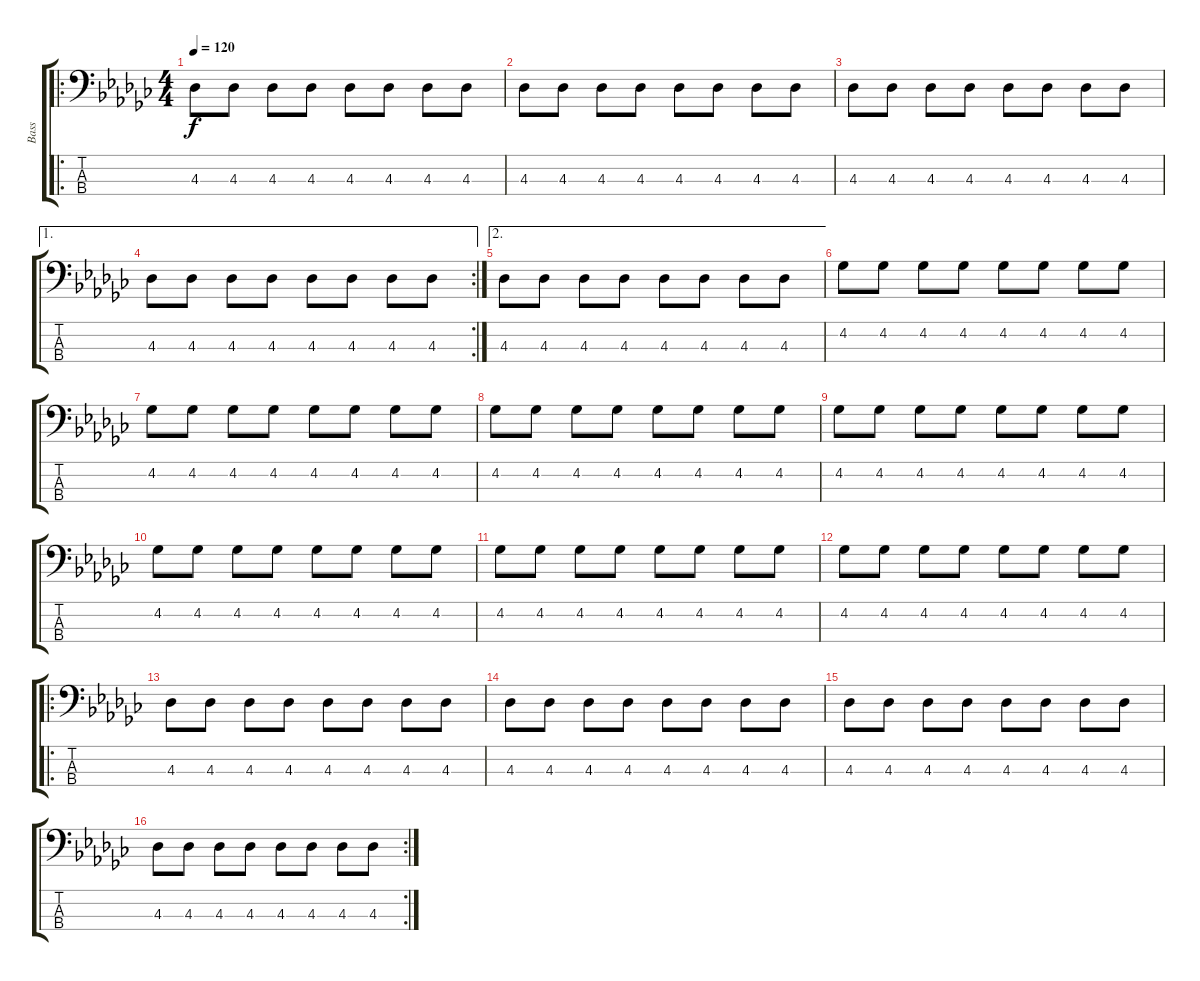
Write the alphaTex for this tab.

\track ("Bass" "Bass") {instrument acousticbass}
\staff {score tabs}
\tuning (G2 D2 A1 E1) {hide}
\ro
\ts (4 4)
\tempo 120
\clef f4
\ks gb
4.3.8{dy f} 4.3.8 4.3.8 4.3.8 4.3.8 4.3.8 4.3.8 4.3.8 |
4.3.8 4.3.8 4.3.8 4.3.8 4.3.8 4.3.8 4.3.8 4.3.8 |
4.3.8 4.3.8 4.3.8 4.3.8 4.3.8 4.3.8 4.3.8 4.3.8 |
\ae 1
\rc 2
4.3.8 4.3.8 4.3.8 4.3.8 4.3.8 4.3.8 4.3.8 4.3.8 |
\ae 2
4.3.8 4.3.8 4.3.8 4.3.8 4.3.8 4.3.8 4.3.8 4.3.8 |
4.2.8 4.2.8 4.2.8 4.2.8 4.2.8 4.2.8 4.2.8 4.2.8 |
4.2.8 4.2.8 4.2.8 4.2.8 4.2.8 4.2.8 4.2.8 4.2.8 |
4.2.8 4.2.8 4.2.8 4.2.8 4.2.8 4.2.8 4.2.8 4.2.8 |
4.2.8 4.2.8 4.2.8 4.2.8 4.2.8 4.2.8 4.2.8 4.2.8 |
4.2.8 4.2.8 4.2.8 4.2.8 4.2.8 4.2.8 4.2.8 4.2.8 |
4.2.8 4.2.8 4.2.8 4.2.8 4.2.8 4.2.8 4.2.8 4.2.8 |
4.2.8 4.2.8 4.2.8 4.2.8 4.2.8 4.2.8 4.2.8 4.2.8 |
\ro
4.3.8 4.3.8 4.3.8 4.3.8 4.3.8 4.3.8 4.3.8 4.3.8 |
4.3.8 4.3.8 4.3.8 4.3.8 4.3.8 4.3.8 4.3.8 4.3.8 |
4.3.8 4.3.8 4.3.8 4.3.8 4.3.8 4.3.8 4.3.8 4.3.8 |
\rc 2
4.3.8 4.3.8 4.3.8 4.3.8 4.3.8 4.3.8 4.3.8 4.3.8
